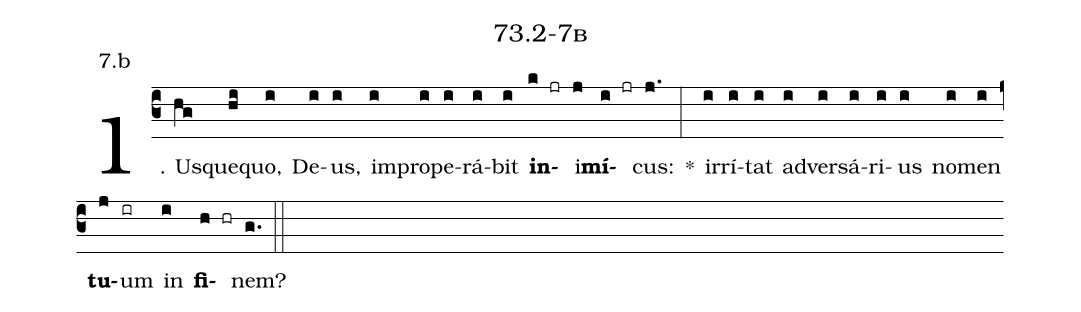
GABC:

name: 73.2-7b;
annotation: 7.b;
%%
(c3)1. Us(hg)que(hi)quo,(i) De(i)us,(i) im(i)pro(i)pe(i)rá(i)bit(i) <b>in</b>(k jr)i(j)<b>mí</b>(i jr)cus:(j.) *(:) ir(i)rí(i)tat(i) ad(i)ver(i)sá(i)ri(i)us(i) no(i)men(i) <b>tu</b>(j)um(ir) in(i) <b>fi</b>(h hr)nem?(g.) (::)


%E(i) u(i) o(j) u(i) a(h) e.(g.) (::)
